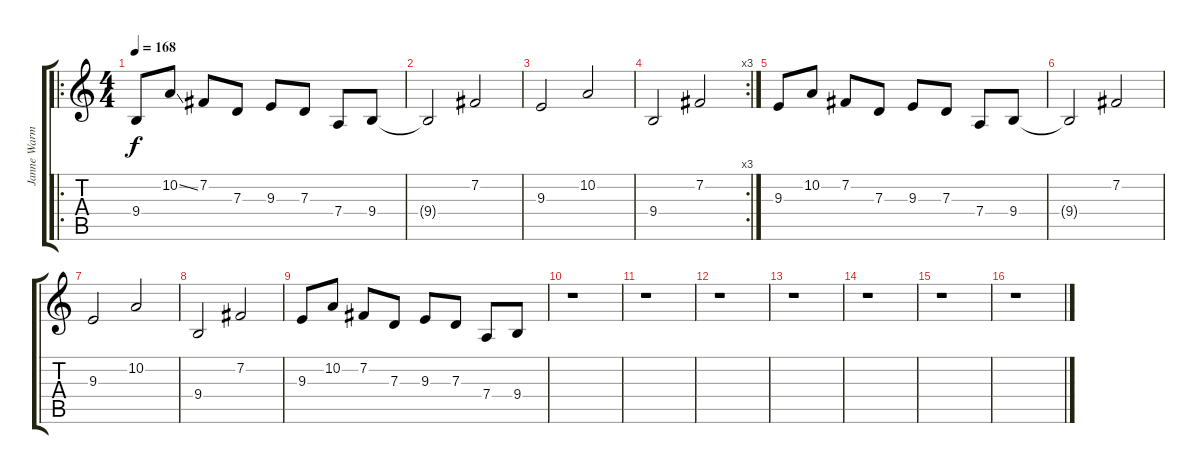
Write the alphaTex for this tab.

\track ("Janne Warmen" "Janne Warm") {instrument stringensemble1}
\staff {score tabs}
\tuning (E4 B3 G3 D3 A2 E2) {hide}
\ro
\ts (4 4)
\tempo 168
\clef g2
\ks c
9.4{t}.8{dy f} 10.2{ss}.8 7.2.8 7.3.8 9.3.8 7.3.8 7.4.8 9.4.8 |
9.4{t}.2 7.2.2 |
9.3.2 10.2.2 |
\rc 3
9.4.2 7.2.2 |
9.3.8 10.2.8 7.2.8 7.3.8 9.3.8 7.3.8 7.4.8 9.4.8 |
9.4{t}.2 7.2.2 |
9.3.2 10.2.2 |
9.4.2 7.2.2 |
9.3.8 10.2.8 7.2.8 7.3.8 9.3.8 7.3.8 7.4.8 9.4.8 |
r.1 |
r.1 |
r.1 |
r.1 |
r.1 |
r.1 |
r.1
